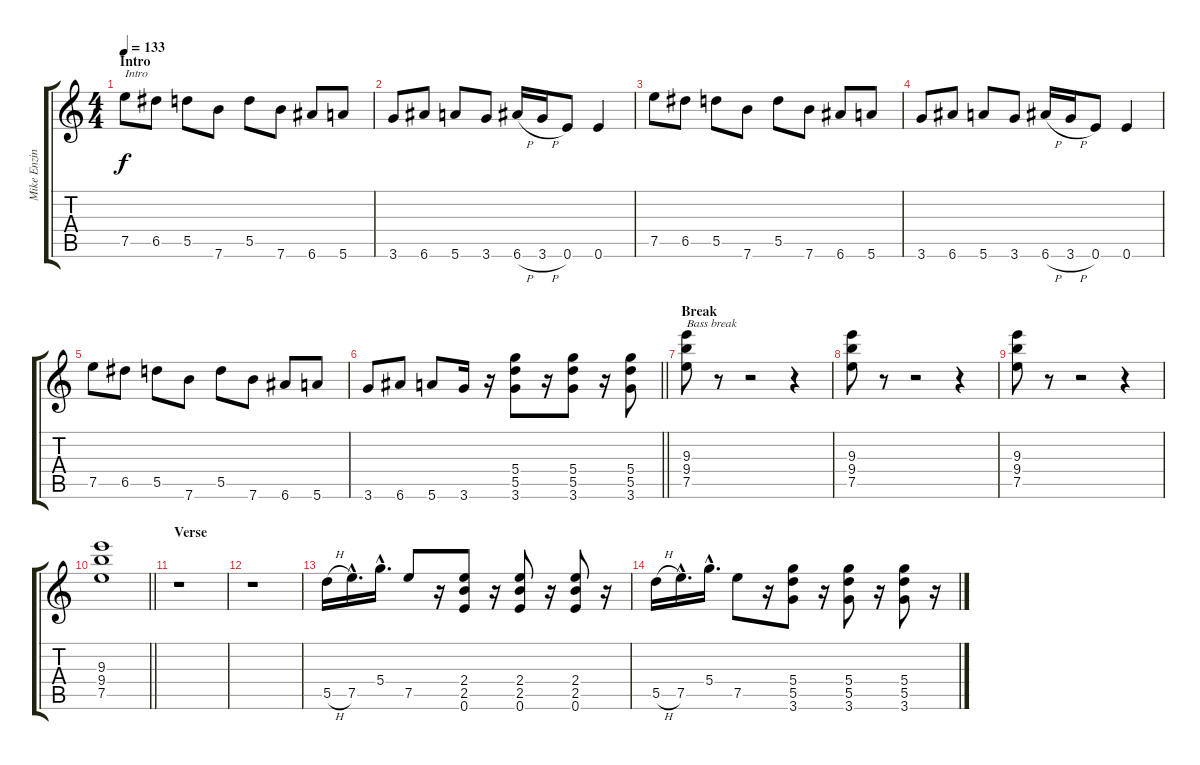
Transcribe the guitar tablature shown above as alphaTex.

\track ("Mike Enzinger" "Mike Enzin") {instrument distortionguitar}
\staff {score tabs}
\tuning (E4 B3 G4 D4 A3 E3) {hide}
\ts (4 4)
\section ("" "Intro")
\tempo 133
\clef g2
\ks c
7.5.8{txt "Intro" dy f instrument distortionguitar} 6.5.8 5.5.8 7.6.8 5.5.8 7.6.8 6.6.8 5.6.8 |
3.6.8 6.6.8 5.6.8 3.6.8 6.6{h}.16 3.6{h}.16 0.6.8 0.6.4 |
7.5.8 6.5.8 5.5.8 7.6.8 5.5.8 7.6.8 6.6.8 5.6.8 |
3.6.8 6.6.8 5.6.8 3.6.8 6.6{h}.16 3.6{h}.16 0.6.8 0.6.4 |
7.5.8 6.5.8 5.5.8 7.6.8 5.5.8 7.6.8 6.6.8 5.6.8 |
\barLineRight lightlight
3.6.8 6.6.8 5.6.8 3.6.16 r.16 (5.4 5.5 3.6).8 r.16 (5.4 5.5 3.6).8 r.16 (5.4 5.5 3.6).8 |
\section ("" "Break")
(9.3 9.4 7.5).8{txt "Bass break"} r.8 r.2 r.4 |
(9.3 9.4 7.5).8 r.8 r.2 r.4 |
(9.3 9.4 7.5).8 r.8 r.2 r.4 |
\barLineRight lightlight
(9.3 9.4 7.5).1 |
\section ("" "Verse")
r.1 |
r.1 |
5.5{h}.16 7.5{hac}.16{d} 5.4{hac}.16{d} 7.5.8 r.16 (2.4 2.5 0.6).8 r.16 (2.4 2.5 0.6).8 r.16 (2.4 2.5 0.6).8 r.16 |
5.5{h}.16 7.5{hac}.16{d} 5.4{hac}.16{d} 7.5.8 r.16 (5.4 5.5 3.6).8 r.16 (5.4 5.5 3.6).8 r.16 (5.4 5.5 3.6).8 r.16
